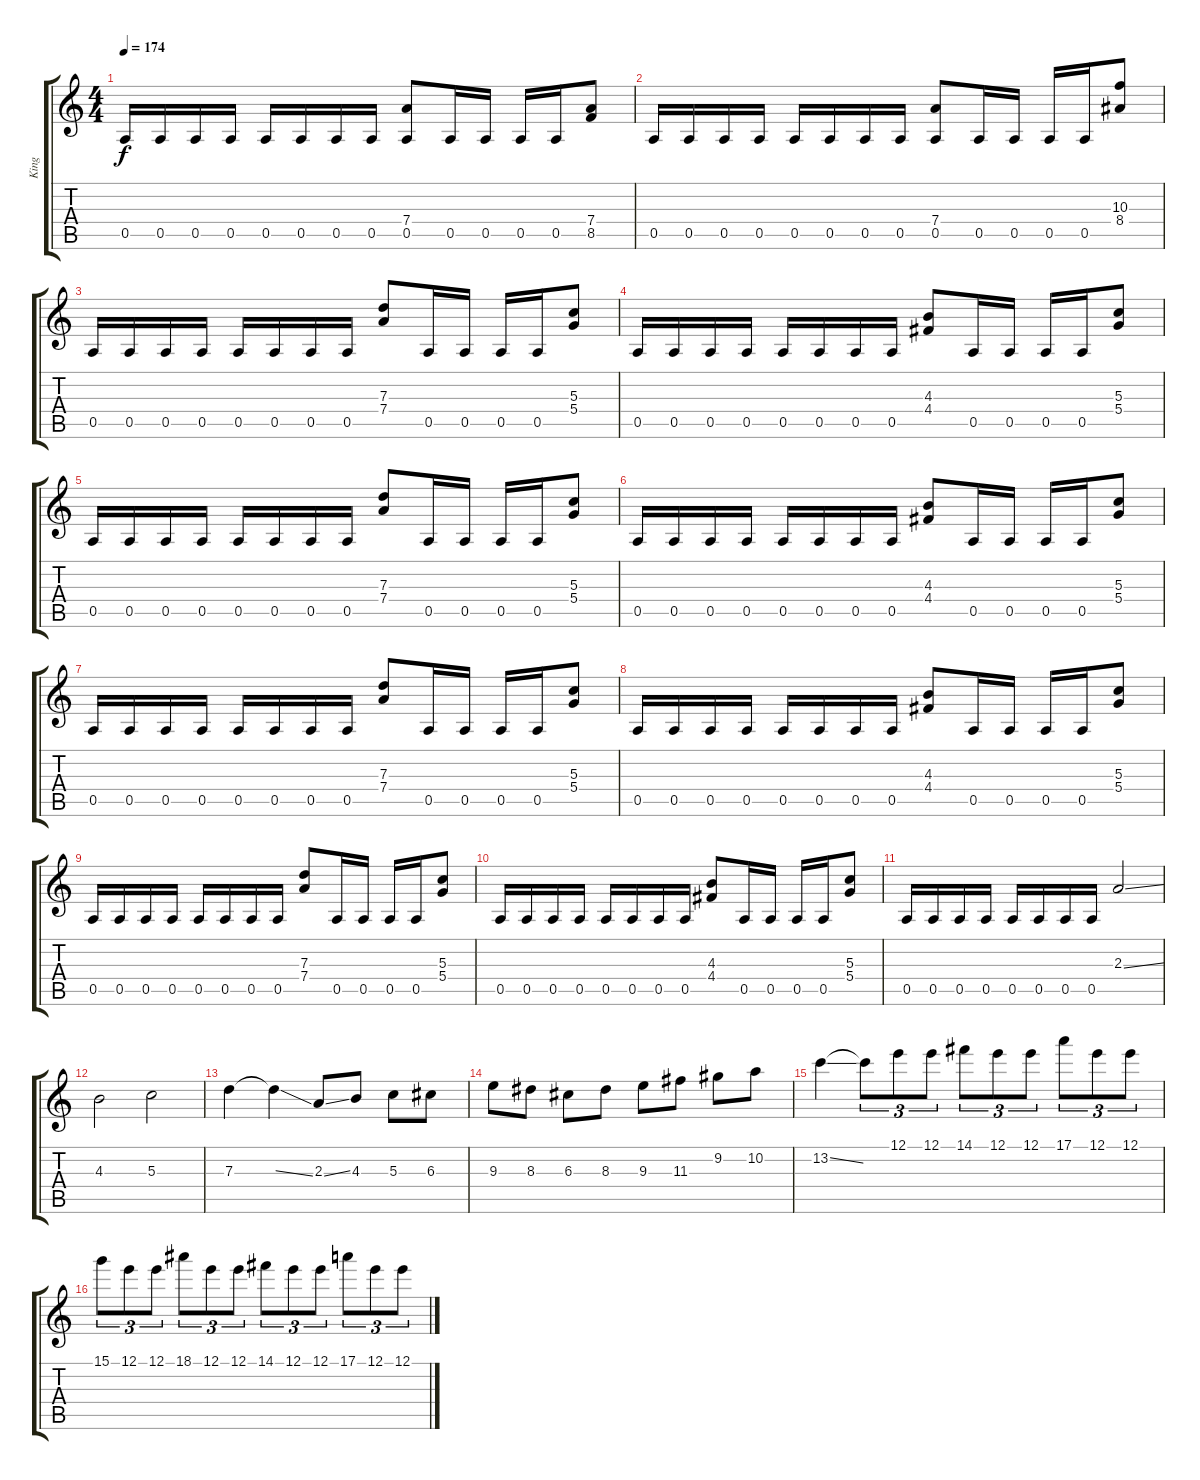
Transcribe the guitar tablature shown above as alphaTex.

\track ("King" "King") {instrument distortionguitar}
\staff {score tabs}
\tuning (E4 B3 G3 D3 A2 E2) {hide}
\ts (4 4)
\tempo 174
\clef g2
\ks c
0.5.16{dy f} 0.5.16 0.5.16 0.5.16 0.5.16 0.5.16 0.5.16 0.5.16 (7.4 0.5).8 0.5.16 0.5.16 0.5.16 0.5.16 (7.4 8.5).8 |
0.5.16 0.5.16 0.5.16 0.5.16 0.5.16 0.5.16 0.5.16 0.5.16 (7.4 0.5).8 0.5.16 0.5.16 0.5.16 0.5.16 (10.3 8.4).8 |
0.5.16 0.5.16 0.5.16 0.5.16 0.5.16 0.5.16 0.5.16 0.5.16 (7.3 7.4).8 0.5.16 0.5.16 0.5.16 0.5.16 (5.3 5.4).8 |
0.5.16 0.5.16 0.5.16 0.5.16 0.5.16 0.5.16 0.5.16 0.5.16 (4.3 4.4).8 0.5.16 0.5.16 0.5.16 0.5.16 (5.3 5.4).8 |
0.5.16 0.5.16 0.5.16 0.5.16 0.5.16 0.5.16 0.5.16 0.5.16 (7.3 7.4).8 0.5.16 0.5.16 0.5.16 0.5.16 (5.3 5.4).8 |
0.5.16 0.5.16 0.5.16 0.5.16 0.5.16 0.5.16 0.5.16 0.5.16 (4.3 4.4).8 0.5.16 0.5.16 0.5.16 0.5.16 (5.3 5.4).8 |
0.5.16 0.5.16 0.5.16 0.5.16 0.5.16 0.5.16 0.5.16 0.5.16 (7.3 7.4).8 0.5.16 0.5.16 0.5.16 0.5.16 (5.3 5.4).8 |
0.5.16 0.5.16 0.5.16 0.5.16 0.5.16 0.5.16 0.5.16 0.5.16 (4.3 4.4).8 0.5.16 0.5.16 0.5.16 0.5.16 (5.3 5.4).8 |
0.5.16 0.5.16 0.5.16 0.5.16 0.5.16 0.5.16 0.5.16 0.5.16 (7.3 7.4).8 0.5.16 0.5.16 0.5.16 0.5.16 (5.3 5.4).8 |
0.5.16 0.5.16 0.5.16 0.5.16 0.5.16 0.5.16 0.5.16 0.5.16 (4.3 4.4).8 0.5.16 0.5.16 0.5.16 0.5.16 (5.3 5.4).8 |
0.5.16 0.5.16 0.5.16 0.5.16 0.5.16 0.5.16 0.5.16 0.5.16 2.3{ss}.2 |
4.3.2 5.3.2 |
7.3.4 7.3{ss t}.4 2.3{ss}.8 4.3.8 5.3.8 6.3.8 |
9.3.8 8.3.8 6.3.8 8.3.8 9.3.8 11.3.8 9.2.8 10.2.8 |
13.2{ss}.4 13.2{t}.8{tu (3 2)} 12.1.8{tu (3 2)} 12.1.8{tu (3 2)} 14.1.8{tu (3 2)} 12.1.8{tu (3 2)} 12.1.8{tu (3 2)} 17.1.8{tu (3 2)} 12.1.8{tu (3 2)} 12.1.8{tu (3 2)} |
15.1.8{tu (3 2)} 12.1.8{tu (3 2)} 12.1.8{tu (3 2)} 18.1.8{tu (3 2)} 12.1.8{tu (3 2)} 12.1.8{tu (3 2)} 14.1.8{tu (3 2)} 12.1.8{tu (3 2)} 12.1.8{tu (3 2)} 17.1.8{tu (3 2)} 12.1.8{tu (3 2)} 12.1.8{tu (3 2)}
